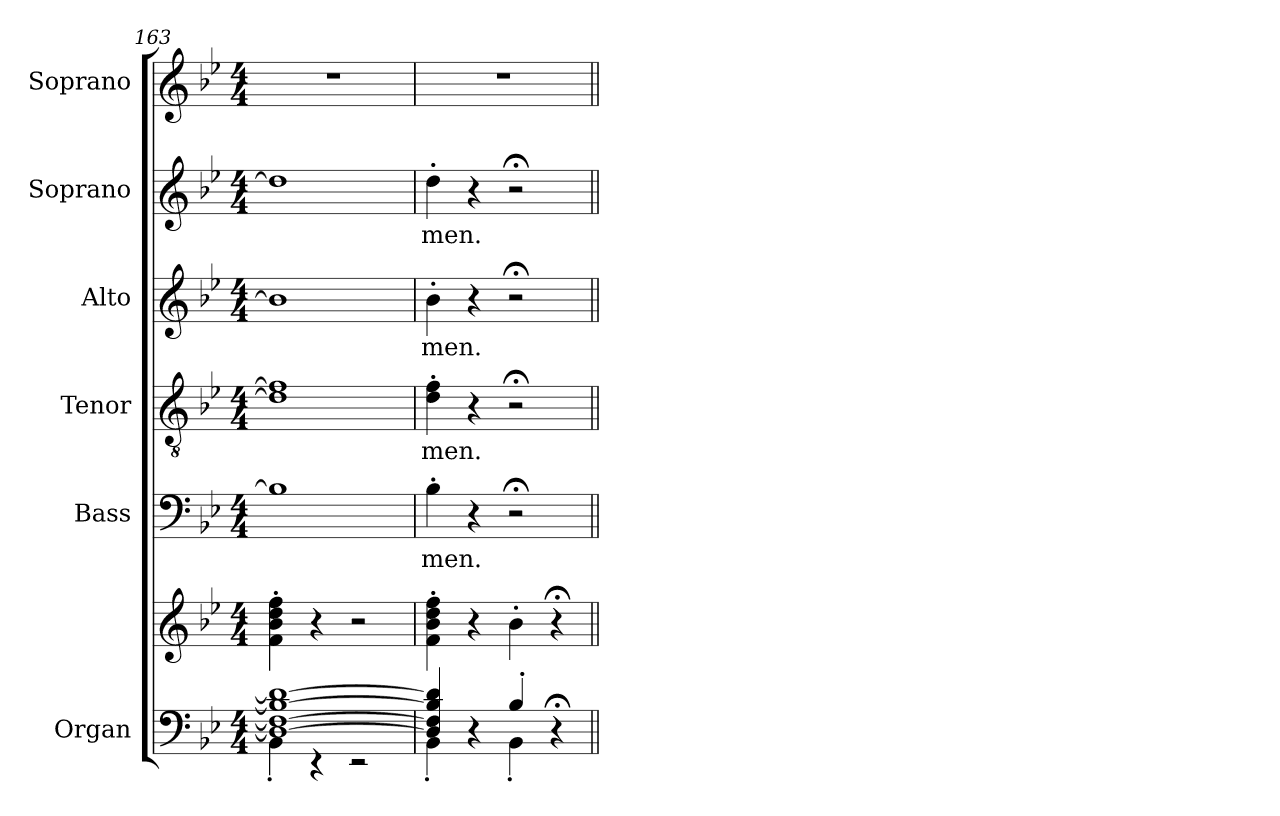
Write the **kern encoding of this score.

**kern	**kern	**kern	**text	**kern	**text	**kern	**text	**kern	**text	**kern
*part6	*part6	*part5	*part5	*part4	*part4	*part3	*part3	*part2	*part2	*part1
*staff7	*staff6	*staff5	*staff5	*staff4	*staff4	*staff3	*staff3	*staff2	*staff2	*staff1
*I"Organ	*	*I"Bass	*	*I"Tenor	*	*I"Alto	*	*I"Soprano	*	*I"Soprano
*I'Org.	*	*I'B.	*	*I'T.	*	*I'A.	*	*I'S.	*	*I'S.
*clefF4	*clefG2	*clefF4	*	*clefGv2	*	*clefG2	*	*clefG2	*	*clefG2
*	*	*	*	*ITrd7c12	*	*	*	*	*	*
*k[b-e-]	*k[b-e-]	*k[b-e-]	*	*k[b-e-]	*	*k[b-e-]	*	*k[b-e-]	*	*k[b-e-]
*B-:	*B-:	*B-:	*	*B-:	*	*B-:	*	*B-:	*	*B-:
*M4/4	*M4/4	*M4/4	*	*M4/4	*	*M4/4	*	*M4/4	*	*M4/4
=163	=163	=163	=163	=163	=163	=163	=163	=163	=163	=163
*^	*	*	*	*	*	*	*	*	*	*
1Di_ 1Fi_ 1B-i_ 1di_	4BB-'i\	4fi\' 4b-i' 4ddi' 4ffi'	1B-i]	.	1Di] 1Fi]	.	1b-i]	.	1ddi]	.	1r
.	4r	4r	.	.	.	.	.	.	.	.	.
.	2r	2r	.	.	.	.	.	.	.	.	.
=164	=164	=164	=164	=164	=164	=164	=164	=164	=164	=164	=164
!	!	!	!	!LO:LY:b:color=#000000	!	!	!	!	!	!	!
!	!	!	!	!	!	!LO:LY:b:color=#000000	!	!	!	!	!
!	!	!	!	!	!	!	!	!LO:LY:b:color=#000000	!	!	!
!	!	!	!	!	!	!	!	!	!	!LO:LY:b:color=#000000	!
4Di/] 4Fi] 4B-i] 4di]	4BB-'i\	4fi\' 4b-i' 4ddi' 4ffi'	4B-'i\	-men.	4Di\' 4Fi'	-men.	4b-'i\	-men.	4dd'i\	-men.	1r
4r	4ryy	4r	4r	.	4r	.	4r	.	4r	.	.
4B-'i/	4BB-'i\	4b-'i\	2r;	.	2r;	.	2r;	.	2r;	.	.
4r;	4ryy	4r;	.	.	.	.	.	.	.	.	.
*v	*v	*	*	*	*	*	*	*	*	*	*
=||	=||	=||	=||	=||	=||	=||	=||	=||	=||	=||
*-	*-	*-	*-	*-	*-	*-	*-	*-	*-	*-
